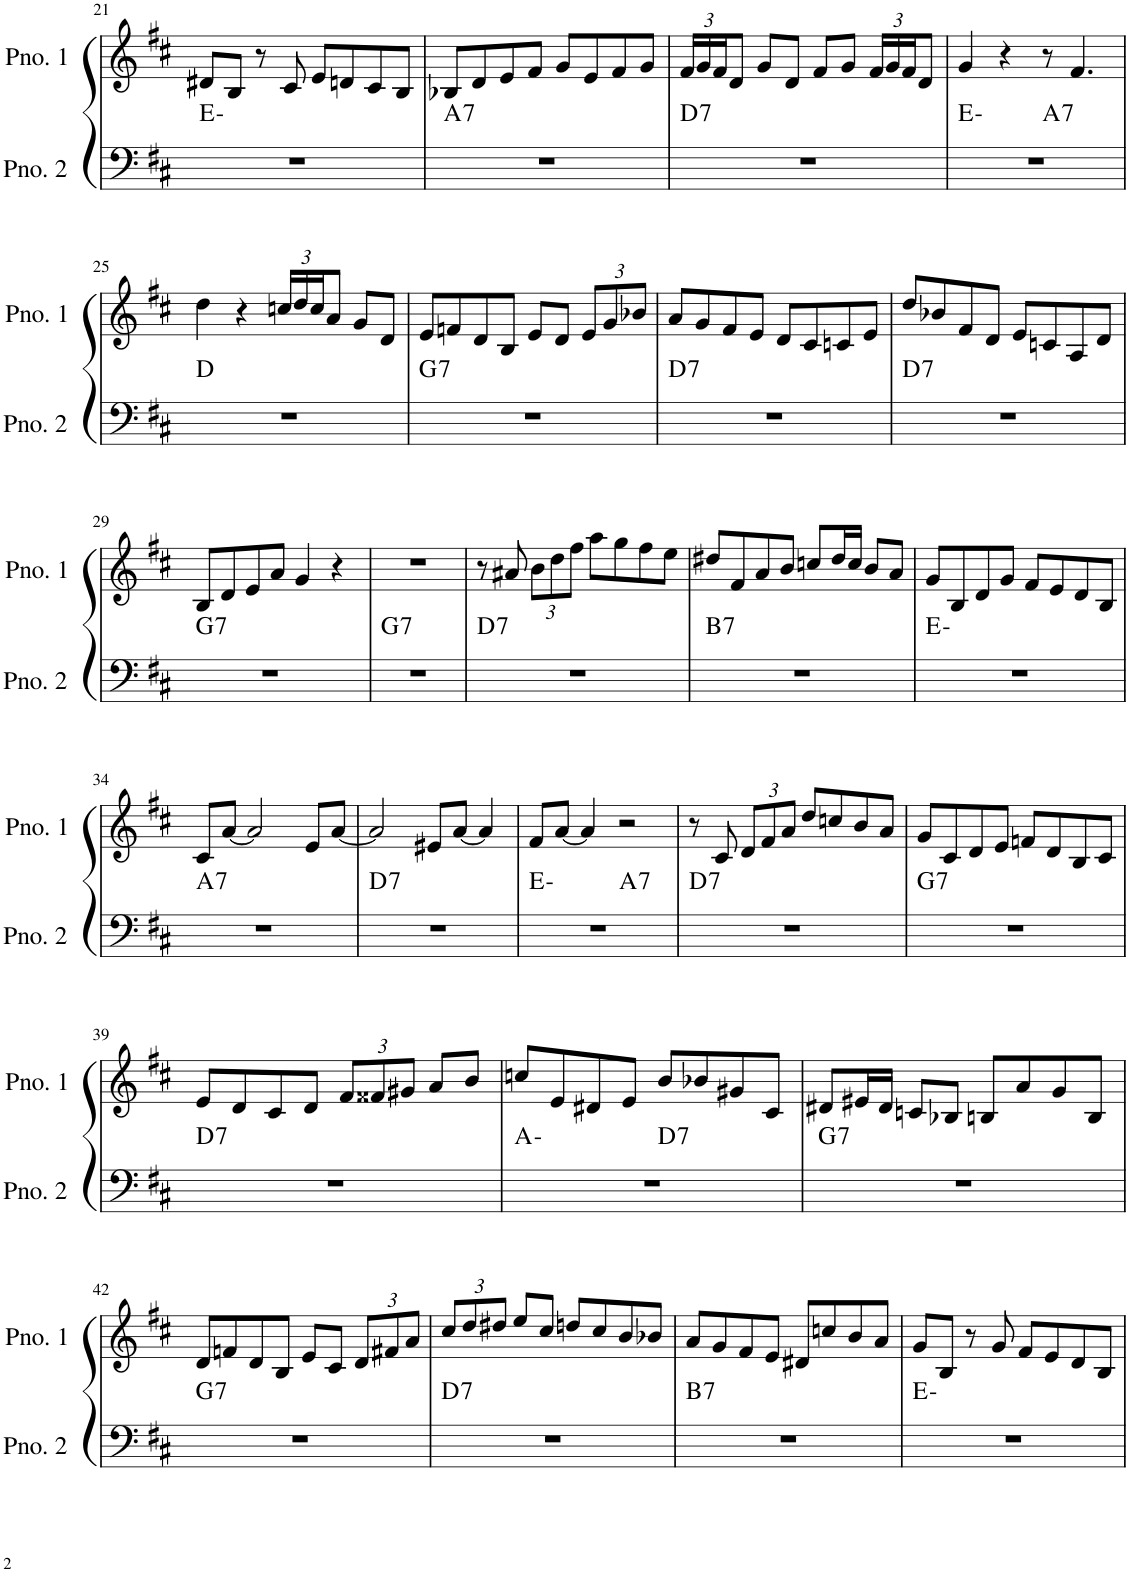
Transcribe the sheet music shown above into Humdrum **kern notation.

**kern	**harte	**kern
*part2	*part2	*part1
*staff2	*	*staff1
*I"ピアノ 2	*	*I"ピアノ 1
!!LO:PB:g=z
*clefF4	*	*clefG2
*k[f#c#]	*	*k[f#c#]
*M4/4	*	*M4/4
=21	=21	=21
1r	E:min	8d#X/L
.	.	8B/J
.	.	8r
.	.	8c#/
.	.	8e/L
.	.	8dn/
.	.	8c#/
.	.	8B/J
=22	=22	=22
!	!LO:H:kt=7	!
1r	A:7	8B-X/L
.	.	8d/
.	.	8e/
.	.	8f#/J
.	.	8g/L
.	.	8e/
.	.	8f#/
.	.	8g/J
=23	=23	=23
*	*	*Xbrackettup
!	!LO:H:kt=7	!
1r	D:7	24f#/LL
.	.	24g/
.	.	24f#/J
.	.	8d/J
.	.	8g/L
.	.	8d/J
.	.	8f#/L
.	.	8g/J
.	.	24f#/LL
.	.	24g/
.	.	24f#/J
.	.	8d/J
=24	=24	=24
*^	*	*
1r	2ryy	E:min	4g/
.	.	.	4r
!	!	!LO:H:kt=7	!
.	2ryy	A:7	8r
.	.	.	4.f#/
*v	*v	*	*
!!LO:LB:g=z
=25	=25	=25
1r	D:maj	4dd\
.	.	4r
.	.	24ccn/LL
.	.	24dd/
.	.	24cc/J
.	.	8a/J
.	.	8g/L
.	.	8d/J
=26	=26	=26
!	!LO:H:kt=7	!
1r	G:7	8e/L
.	.	8fn/
.	.	8d/
.	.	8B/J
.	.	8e/L
.	.	8d/J
.	.	12e/L
.	.	12g/
.	.	12b-X/J
=27	=27	=27
!	!LO:H:kt=7	!
1r	D:7	8a/L
.	.	8g/
.	.	8f#/
.	.	8e/J
.	.	8d/L
.	.	8c#/
.	.	8cn/
.	.	8e/J
=28	=28	=28
!	!LO:H:kt=7	!
1r	D:7	8dd/L
.	.	8b-X/
.	.	8f#/
.	.	8d/J
.	.	8e/L
.	.	8cn/
.	.	8A/
.	.	8d/J
!!LO:LB:g=z
=29	=29	=29
!	!LO:H:kt=7	!
1r	G:7	8B/L
.	.	8d/
.	.	8e/
.	.	8a/J
.	.	4g/
.	.	4r
=30	=30	=30
!	!LO:H:kt=7	!
1r	G:7	1r
=31	=31	=31
!	!LO:H:kt=7	!
1r	D:7	8r
.	.	8a#X/
.	.	12b\L
.	.	12dd\
.	.	12ff#\J
.	.	8aa\L
.	.	8gg\
.	.	8ff#\
.	.	8ee\J
=32	=32	=32
!	!LO:H:kt=7	!
1r	B:7	8dd#X/L
.	.	8f#/
.	.	8a/
.	.	8b/J
.	.	8ccn/L
.	.	16dd#/L
.	.	16cc/JJ
.	.	8b/L
.	.	8a/J
=33	=33	=33
1r	E:min	8g/L
.	.	8B/
.	.	8d/
.	.	8g/J
.	.	8f#/L
.	.	8e/
.	.	8d/
.	.	8B/J
!!LO:LB:g=z
=34	=34	=34
!	!LO:H:kt=7	!
1r	A:7	8c#/L
.	.	[8a/J
.	.	2a/]
.	.	8e/L
.	.	[8a/J
=35	=35	=35
!	!LO:H:kt=7	!
1r	D:7	2a/]
.	.	8e#X/L
.	.	[8a/J
.	.	4a/]
=36	=36	=36
*^	*	*
1r	2ryy	E:min	8f#/L
.	.	.	[8a/J
.	.	.	4a/]
!	!	!LO:H:kt=7	!
.	2ryy	A:7	2r
=37	=37	=37	=37
!	!	!LO:H:kt=7	!
*v	*v	*	*
1r	D:7	8r
.	.	8c#/
.	.	12d/L
.	.	12f#/
.	.	12a/J
.	.	8dd/L
.	.	8ccn/
.	.	8b/
.	.	8a/J
=38	=38	=38
!	!LO:H:kt=7	!
1r	G:7	8g/L
.	.	8c#/
.	.	8d/
.	.	8e/J
.	.	8fn/L
.	.	8d/
.	.	8B/
.	.	8c#/J
!!LO:LB:g=z
=39	=39	=39
!	!LO:H:kt=7	!
1r	D:7	8e/L
.	.	8d/
.	.	8c#/
.	.	8d/J
.	.	12f#/L
.	.	12f##X/
.	.	12g#X/J
.	.	8a/L
.	.	8b/J
=40	=40	=40
*^	*	*
1r	2ryy	A:min	8ccn/L
.	.	.	8e/
.	.	.	8d#X/
.	.	.	8e/J
!	!	!LO:H:kt=7	!
.	2ryy	D:7	8b/L
.	.	.	8b-X/
.	.	.	8g#X/
.	.	.	8c#/J
=41	=41	=41	=41
!	!	!LO:H:kt=7	!
*v	*v	*	*
1r	G:7	8d#X/L
.	.	16e#X/L
.	.	16d#/JJ
.	.	8cn/L
.	.	8B-X/J
.	.	8Bn/L
.	.	8a/
.	.	8g/
.	.	8B/J
!!LO:LB:g=z
=42	=42	=42
!	!LO:H:kt=7	!
1r	G:7	8d/L
.	.	8fn/
.	.	8d/
.	.	8B/J
.	.	8e/L
.	.	8c#/J
.	.	12d/L
.	.	12f#X/
.	.	12a/J
=43	=43	=43
!	!LO:H:kt=7	!
1r	D:7	12cc#/L
.	.	12dd/
.	.	12dd#X/J
.	.	8ee/L
.	.	8cc#/J
.	.	8ddn/L
.	.	8cc#/
.	.	8b/
.	.	8b-X/J
=44	=44	=44
!	!LO:H:kt=7	!
1r	B:7	8a/L
.	.	8g/
.	.	8f#/
.	.	8e/J
.	.	8d#X/L
.	.	8ccn/
.	.	8b/
.	.	8a/J
=45	=45	=45
1r	E:min	8g/L
.	.	8B/J
.	.	8r
.	.	8g/
.	.	8f#/L
.	.	8e/
.	.	8d/
.	.	8B/J
=	=	=
*-	*-	*-
